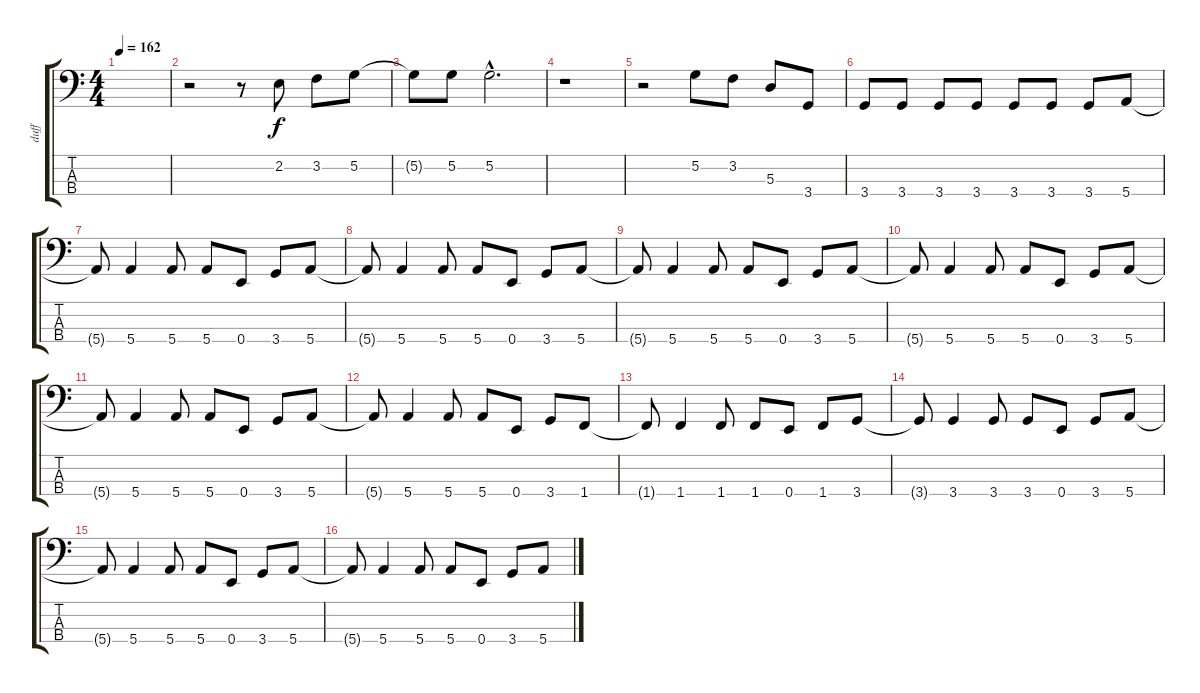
\track ("duff" "duff") {instrument slapbass1}
\staff {score tabs}
\tuning (G2 D2 A1 E1) {hide}
\ts (4 4)
\tempo 162
\clef f4
\ks c
|
r.2 r.8 2.2.8 3.2.8 5.2.8 |
5.2{t}.8 5.2.8 5.2{hac}.2{d} |
r.1 |
r.2 5.2.8 3.2.8 5.3.8 3.4.8 |
3.4.8 3.4.8 3.4.8 3.4.8 3.4.8 3.4.8 3.4.8 5.4.8 |
5.4{t}.8 5.4.4 5.4.8 5.4.8 0.4.8 3.4.8 5.4.8 |
5.4{t}.8 5.4.4 5.4.8 5.4.8 0.4.8 3.4.8 5.4.8 |
5.4{t}.8 5.4.4 5.4.8 5.4.8 0.4.8 3.4.8 5.4.8 |
5.4{t}.8 5.4.4 5.4.8 5.4.8 0.4.8 3.4.8 5.4.8 |
5.4{t}.8 5.4.4 5.4.8 5.4.8 0.4.8 3.4.8 5.4.8 |
5.4{t}.8 5.4.4 5.4.8 5.4.8 0.4.8 3.4.8 1.4.8 |
1.4{t}.8 1.4.4 1.4.8 1.4.8 0.4.8 1.4.8 3.4.8 |
3.4{t}.8 3.4.4 3.4.8 3.4.8 0.4.8 3.4.8 5.4.8 |
5.4{t}.8 5.4.4 5.4.8 5.4.8 0.4.8 3.4.8 5.4.8 |
5.4{t}.8 5.4.4 5.4.8 5.4.8 0.4.8 3.4.8 5.4.8
